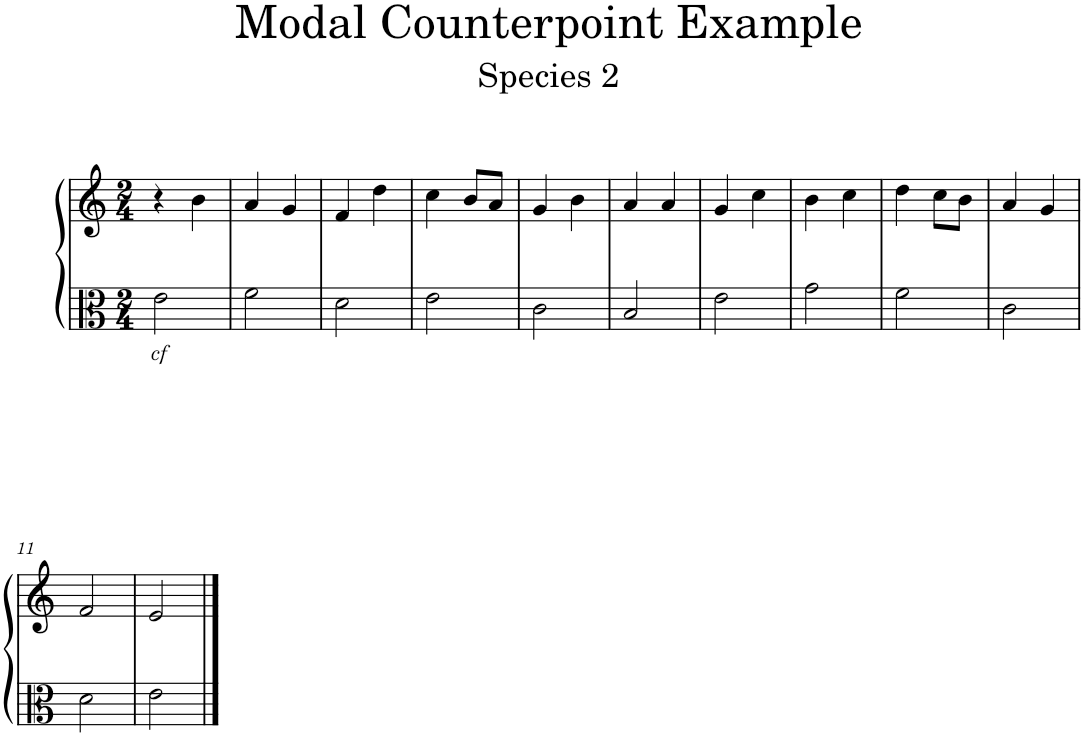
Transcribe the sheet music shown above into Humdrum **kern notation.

**kern	**text	**kern
*part1	*part1	*part1
*staff2	*staff2	*staff1
*I"Piano	*	*
*I'Pno.	*	*
*clefC3	*	*clefG2
*k[]	*	*k[]
*M2/4	*	*M2/4
=1	=1	=1
!	!LO:LY:b	!
2e\	cf	4r
.	.	4b\
=2	=2	=2
2f\	.	4a/
.	.	4g/
=3	=3	=3
2d\	.	4f/
.	.	4dd\
=4	=4	=4
2e\	.	4cc\
.	.	8b/L
.	.	8a/J
=5	=5	=5
2c\	.	4g/
.	.	4b\
=6	=6	=6
2B/	.	4a/
.	.	4a/
=7	=7	=7
2e\	.	4g/
.	.	4cc\
=8	=8	=8
2g\	.	4b\
.	.	4cc\
=9	=9	=9
2f\	.	4dd\
.	.	8cc\L
.	.	8b\J
=10	=10	=10
2c\	.	4a/
.	.	4g/
!!LO:LB:g=z
=11	=11	=11
2d\	.	2f/
=12	=12	=12
2e\	.	2e/
==	==	==
*-	*-	*-
